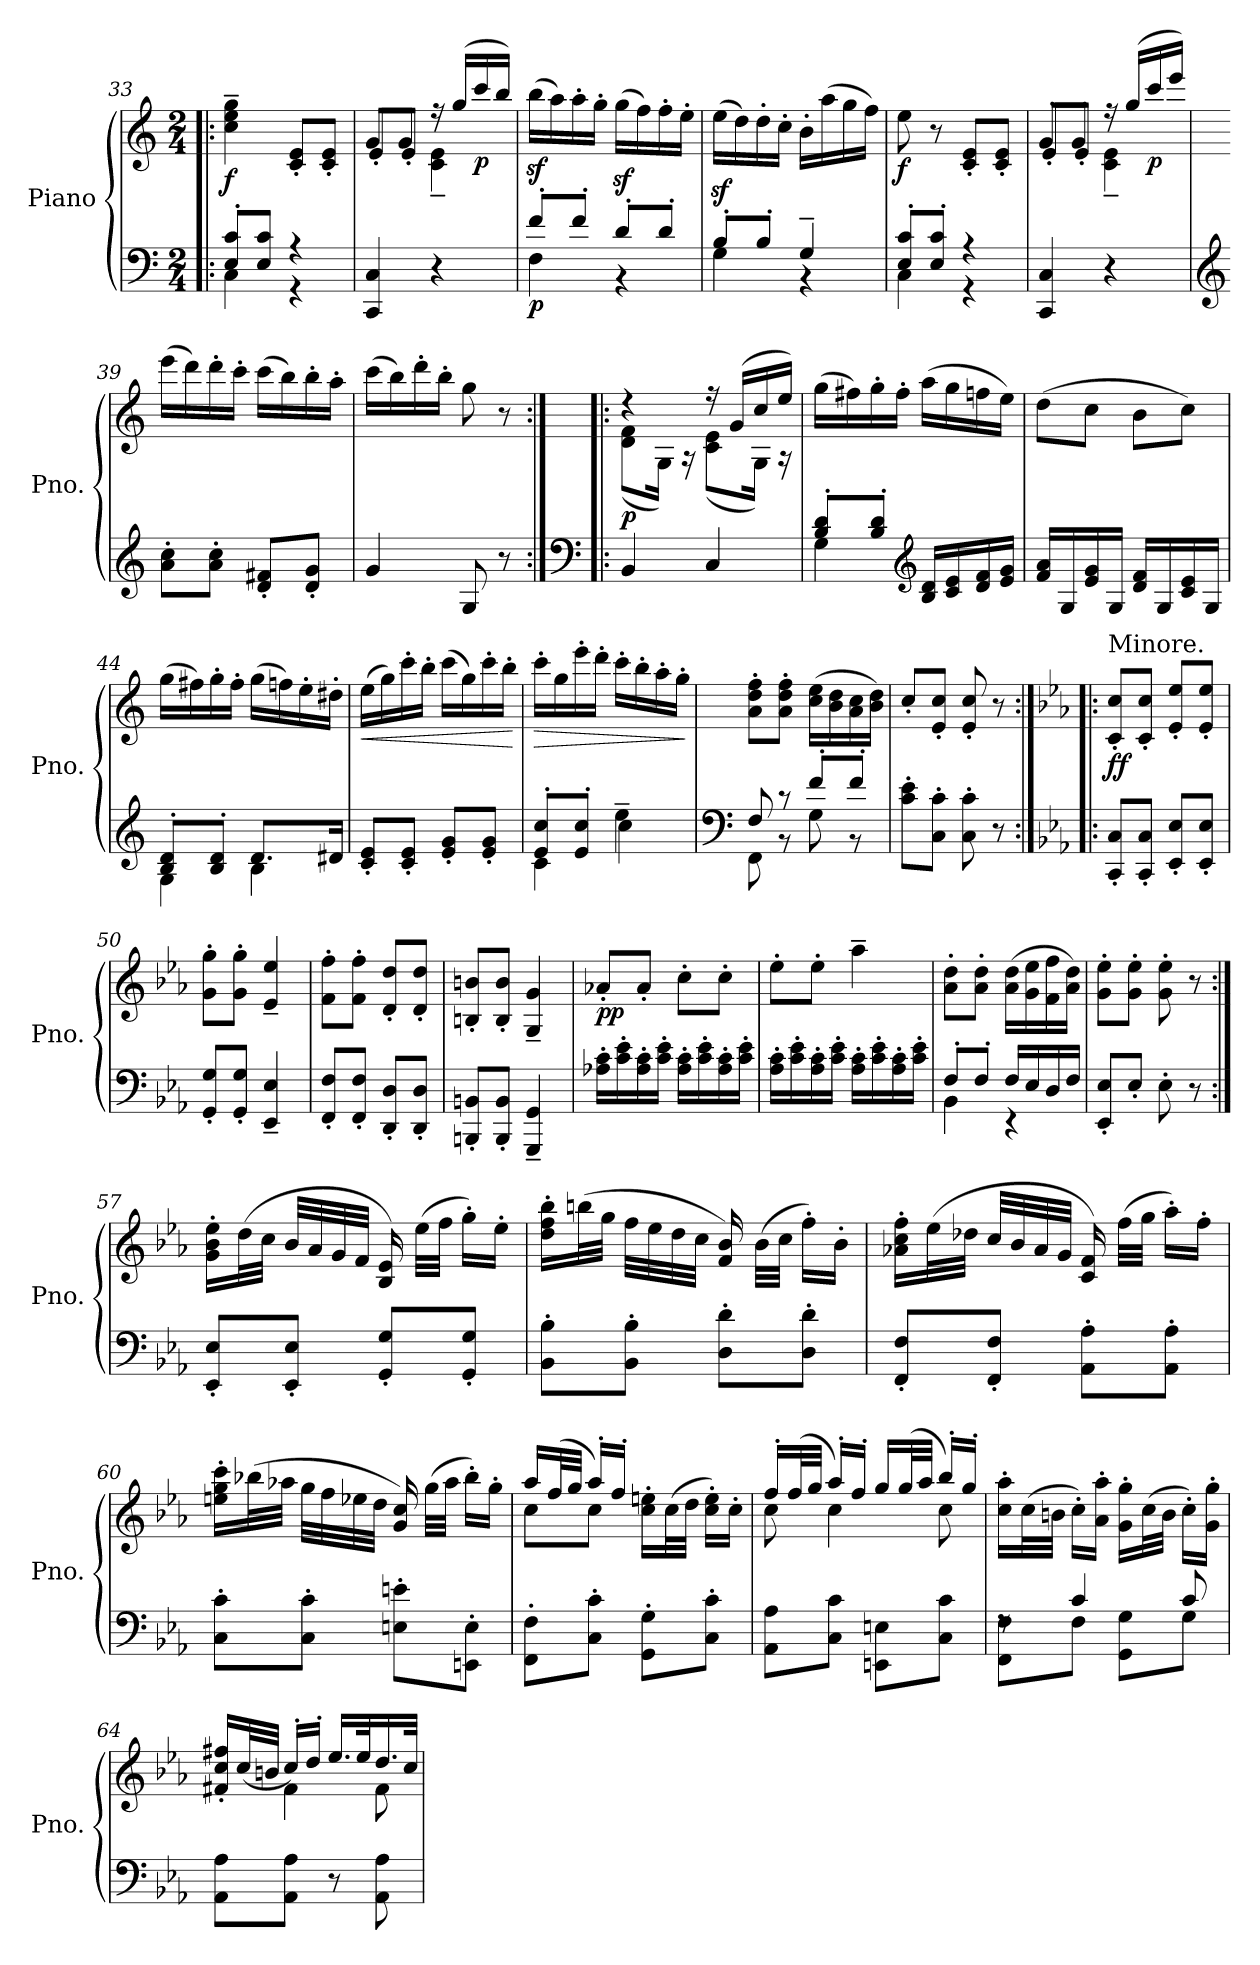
**kern	**kern	**dynam
*part1	*part1	*part1
*staff2	*staff1	*staff1/2
*I"Piano	*	*
*I'Pno.	*	*
*clefF4	*clefG2	*
*k[]	*k[]	*
*M2/4	*M2/4	*
=33!|:	=33!|:	=33!|:
*^	*	*
!	!	!	!LO:DY:b
8E/' 8c/'L	4C\	4cc\~ 4ee\~ 4gg\~	f
8E/ 8c/J	.	.	.
4r	4r	8c/' 8e/'L	.
.	.	8c/' 8e/'J	.
*v	*v	*	*
=34	=34	=34
*	*^	*
4CC/ 4C/	8g/L	8e'/L	.
.	8g/J	8e'/J	.
4r	16r	4c\~ 4e\~	.
.	(>16gg/LL	.	.
!	!	!	!LO:DY:b
.	16ccc/	.	p
.	16bb/JJ)	.	.
*	*v	*v	*
=35	=35	=35
*^	*	*
!	!	!	!LO:DY:b=2
8f'/L	4F\	(>16bbz<\LL	p
.	.	16aa\)	.
8f'/J	.	16aa'\	.
.	.	16gg'\JJ	.
8d'/L	4r	(>16ggz<\LL	.
.	.	16ff\)	.
8d'/J	.	16ff'\	.
.	.	16ee'\JJ	.
=36	=36	=36	=36
8B'/L	4G\	(>16eez<\LL	.
.	.	16dd\)	.
8B'/J	.	16dd'\	.
.	.	16cc'\JJ	.
4G~/	4r	16b'\LL	.
.	.	(>16aa\	.
.	.	16gg\	.
.	.	16ff\JJ)	.
!!LO:LB:g=z
=37	=37	=37	=37
!	!	!	!LO:DY:b
8E/' 8c/'L	4C\	8ee\	f
8E/' 8c/'J	.	8r	.
4rGG	4rA	8c/' 8e/'L	.
.	.	8c/' 8e/'J	.
*v	*v	*	*
=38	=38	=38
*	*^	*
4CC/ 4C/	8g'/L	8e'/L	.
.	8g'/J	8e'/J	.
4r	16r	4c\~ 4e\~	.
.	(>16gg/LL	.	.
!	!	!	!LO:DY:b
.	16ccc/	.	p
.	16eee/JJ)	.	.
*	*v	*v	*
=39	=39	=39
*clefG2	*	*
8a\' 8cc\'L	(>16eee\LL	.
.	16ddd\)	.
8a\' 8cc\'J	16ddd'\	.
.	16ccc'\JJ	.
8d/' 8f#X/'L	(>16ccc\LL	.
.	16bb\)	.
8d/' 8g/'J	16bb'\	.
.	16aa'\JJ	.
=40	=40	=40
4g/	(>16ccc\LL	.
.	16bb\)	.
.	16ddd'\	.
.	16bb'\JJ	.
8G/	8gg\	.
8r	8r	.
!!LO:LB:g=z
=41:|!|:	=41:|!|:	=41:|!|:
*clefF4	*	*
*	*^	*
!	!	!	!LO:DY:b
4BB/	4r	(<8d\ 8f\L	p
.	.	16G\Jk)	.
.	.	16r	.
4C/	16r	(<8c\ 8e\L	.
.	(>16g/LL	.	.
.	16cc/	16G\Jk)	.
.	16ee/JJ)	16r	.
*	*v	*v	*
=42	=42	=42
*^	*	*
8B/' 8d/'L	4G\	(>16gg\LL	.
.	.	16ff#X\)	.
8B/' 8d/'J	.	16gg'\	.
.	.	16ff#'\JJ	.
*clefG2	*	*	*
16B/ 16d/LL	4ryy	(>16aa\LL	.
16c/ 16e/	.	16gg\	.
16d/ 16f/	.	16ffn\	.
16e/ 16g/JJ	.	16ee\JJ)	.
*v	*v	*	*
=43	=43	=43
16f/ 16a/LL	(>8dd\L	.
16G/	.	.
16e/ 16g/	8cc\J	.
16G/JJ	.	.
16d/ 16f/LL	8b\L	.
16G/	.	.
16c/ 16e/	8cc\J)	.
16G/JJ	.	.
=44	=44	=44
*^	*	*
8B/' 8d/'L	4G\	(>16gg\LL	.
.	.	16ff#X\)	.
8B/' 8d/'J	.	16gg'\	.
.	.	16ff#'\JJ	.
8.d/L	4B\	(>16gg\LL	.
.	.	16ffn\)	.
.	.	16ee'\	.
16d#X/Jk	.	16dd#X'\JJ	.
*v	*v	*	*
=45	=45	=45
!	!	!LO:HP:b
8c/' 8e/'L	(>16ee\LL	<
.	16gg\)	.
8c/' 8e/'J	16ccc'\	.
.	16bb'\JJ	.
8e/' 8g/'L	(>16ccc\LL	.
.	16gg\)	.
8e/' 8g/'J	16ccc'\	.
.	16bb'\JJ	.
.	.	[
!!LO:LB:g=z
=46	=46	=46
*^	*	*
!	!	!	!LO:HP:b
8e/' 8cc/'L	4c\	16ccc'\LL	>
.	.	16gg\	.
8e/' 8cc/'J	.	16eee'\	.
.	.	16ddd'\JJ	.
4ee~\	4cc\	16ccc'\LL	.
.	.	16bb'\	.
.	.	16aa'\	.
.	.	16gg'\JJ	.
*v	*v	*	*
.	.	]
=47	=47	=47
*clefF4	*	*
*^	*	*
8F/	8FF\	8a\' 8dd\' 8ff\'L	.
8r	8r	8a\' 8dd\' 8ff\'J	.
8f'/L	8G\	(>16cc\ 16ee\LL	.
.	.	16b\ 16dd\	.
8f'/J	8r	16a\ 16cc\	.
.	.	16b\ 16dd\JJ)	.
*v	*v	*	*
=48	=48	=48
8c\' 8e\'L	8cc'/L	.
8C\' 8c\'J	8e/' 8cc/'J	.
8C\' 8c\'	8e/' 8cc/'	.
8r	8r	.
=49:|!|:	=49:|!|:	=49:|!|:
*k[b-e-a-]	*k[b-e-a-]	*
!	!LO:TX:a:t=Minore.	!
!	!	!LO:DY:b
8CC/' 8C/'L	8c/' 8cc/'L	ff
8CC/' 8C/'J	8c/' 8cc/'J	.
8EE-/' 8E-/'L	8e-/' 8ee-/'L	.
8EE-/' 8E-/'J	8e-/' 8ee-/'J	.
=50	=50	=50
8GG/' 8G/'L	8g\' 8gg\'L	.
8GG/' 8G/'J	8g\' 8gg\'J	.
4EE-/~ 4E-/~	4e-/~ 4ee-/~	.
!!LO:LB:g=z
=51	=51	=51
8FF/' 8F/'L	8f\' 8ff\'L	.
8FF/' 8F/'J	8f\' 8ff\'J	.
8DD/' 8D/'L	8d/' 8dd/'L	.
8DD/' 8D/'J	8d/' 8dd/'J	.
=52	=52	=52
8BBBn/' 8BBn/'L	8Bn/' 8bn/'L	.
8BBB/' 8BB/'J	8B/' 8b/'J	.
4GGG/~ 4GG/~	4G/~ 4g/~	.
=53	=53	=53
!	!	!LO:DY:b
16A-X\' 16c\'LL	8a-X'/L	pp
16c\' 16e-\'	.	.
16A-\' 16c\'	8a-'/J	.
16c\' 16e-\'JJ	.	.
16A-\' 16c\'LL	8cc'\L	.
16c\' 16e-\'	.	.
16A-\' 16c\'	8cc'\J	.
16c\' 16e-\'JJ	.	.
=54	=54	=54
16A-\' 16c\'LL	8ee-'\L	.
16c\' 16e-\'	.	.
16A-\' 16c\'	8ee-'\J	.
16c\' 16e-\'JJ	.	.
16A-\' 16c\'LL	4aa-~\	.
16c\' 16e-\'	.	.
16A-\' 16c\'	.	.
16c\' 16e-\'JJ	.	.
=55	=55	=55
*^	*	*
8F'/L	4BB-\	8a-\' 8dd\'L	.
8F'/J	.	8a-\' 8dd\'J	.
16F/LL	4r	(>16a-\ 16dd\LL	.
16E-/	.	16g\ 16ee-\	.
16D/	.	16f\ 16ff\	.
16F/JJ	.	16a-\ 16dd\JJ)	.
*v	*v	*	*
=56	=56	=56
8EE-/' 8E-/'L	8g\' 8ee-\'L	.
8E-'/J	8g\' 8ee-\'J	.
8E-'\	8g\' 8ee-\'	.
8r	8r	.
!!LO:PB:g=z
=57:|!	=57:|!	=57:|!
8EE-/' 8E-/'L	16g\' 16b-\' 16ee-\'LL	.
.	(>32dd\L	.
.	32cc\JJJ	.
8EE-/' 8E-/'J	32b-/LLL	.
.	32a-/	.
.	32g/	.
.	32f/JJJ	.
8GG/' 8G/'L	16B-/ 16e-/)	.
.	(>32ee-\LLL	.
.	32ff\JJJ	.
8GG/' 8G/'J	16gg'\LL)	.
.	16ee-'\JJ	.
=58	=58	=58
8BB-\' 8B-\'L	16dd\' 16ff\' 16bb-\'LL	.
.	(>32bbn\L	.
.	32gg\JJJ	.
8BB-\' 8B-\'J	32ff\LLL	.
.	32ee-\	.
.	32dd\	.
.	32cc\JJJ	.
8D\' 8d\'L	16f/ 16b-/)	.
.	(>32b-\LLL	.
.	32cc\JJJ	.
8D\' 8d\'J	16ff'\LL)	.
.	16b-'\JJ	.
=59	=59	=59
8FF/' 8F/'L	16a-X\' 16cc\' 16ff\'LL	.
.	(>32ee-\L	.
.	32dd-X\JJJ	.
8FF/' 8F/'J	32cc/LLL	.
.	32b-/	.
.	32a-/	.
.	32g/JJJ	.
8AA-\' 8A-\'L	16c/ 16f/)	.
.	(>32ff\LLL	.
.	32gg\JJJ	.
8AA-\' 8A-\'J	16aa-'\LL)	.
.	16ff'\JJ	.
!!LO:LB:g=z
=60	=60	=60
8C\' 8c\'L	16een\' 16gg\' 16ccc\'LL	.
.	(>32bb-X\L	.
.	32aa-X\JJJ	.
8C\' 8c\'J	32gg\LLL	.
.	32ff\	.
.	32ee-X\	.
.	32dd\JJJ	.
8En\' 8en\'L	16g/ 16cc/)	.
.	(>32gg\LLL	.
.	32aa-\JJJ	.
8EEn\' 8E\'J	16bb-'\LL)	.
.	16gg'\JJ	.
=61	=61	=61
*	*^	*
8FF\' 8F\'L	16aa-/LL	8cc\L	.
.	(>32ff/L	.	.
.	32gg/JJJ	.	.
8C\' 8c\'J	16aa-'/LL)	8cc\J	.
.	16ff'/JJ	.	.
8GG\' 8G\'L	16cc\' 16een\'LL	4ryy	.
.	(<32cc\L	.	.
.	32dd\JJJ	.	.
8C\' 8c\'J	16cc\' 16ee\'LL)	.	.
.	16cc'\JJ	.	.
=62	=62	=62	=62
8AA-\ 8A-\L	16ff'/LL	8cc\	.
.	(>32ff/L	.	.
.	32gg/JJJ	.	.
8C\ 8c\J	16aa-'/LL)	4cc\	.
.	16ff'/JJ	.	.
8EEn\ 8En\L	16gg/LL	.	.
.	(>32gg/L	.	.
.	32aa-/JJJ	.	.
8C\ 8c\J	16bb-'/LL)	8cc\	.
.	16gg'/JJ	.	.
*	*v	*v	*
!!LO:LB:g=z
=63	=63	=63
*^	*	*
8rF	8FF\ 8F\L	16cc\' 16aa-\'LL	.
.	.	(>32cc\L	.
.	.	32bn\JJJ	.
4c/	8F\J	16cc'\LL)	.
.	.	16a-\' 16aa-\'JJ	.
.	8GG\ 8G\L	16g\' 16gg\'LL	.
.	.	(>32cc\L	.
.	.	32b\JJJ	.
8c/	8G\J	16cc'\LL)	.
.	.	16g\' 16gg\'JJ	.
*v	*v	*	*
=64	=64	=64
*	*^	*
8AA-\ 8A-\L	16f#X/' 16cc/' 16ff#X/'LL	8ryy	.
.	(>32cc/L	.	.
.	32bn/JJJ	.	.
8AA-\ 8A-\J	16cc'/LL)	4f#\	.
.	16dd'/JJ	.	.
8r	16.ee-/LL	.	.
.	32ee-/K	.	.
8AA-\ 8A-\	16.dd/	8f#\	.
.	32cc/JJk	.	.
*	*v	*v	*
=	=	=
*-	*-	*-
